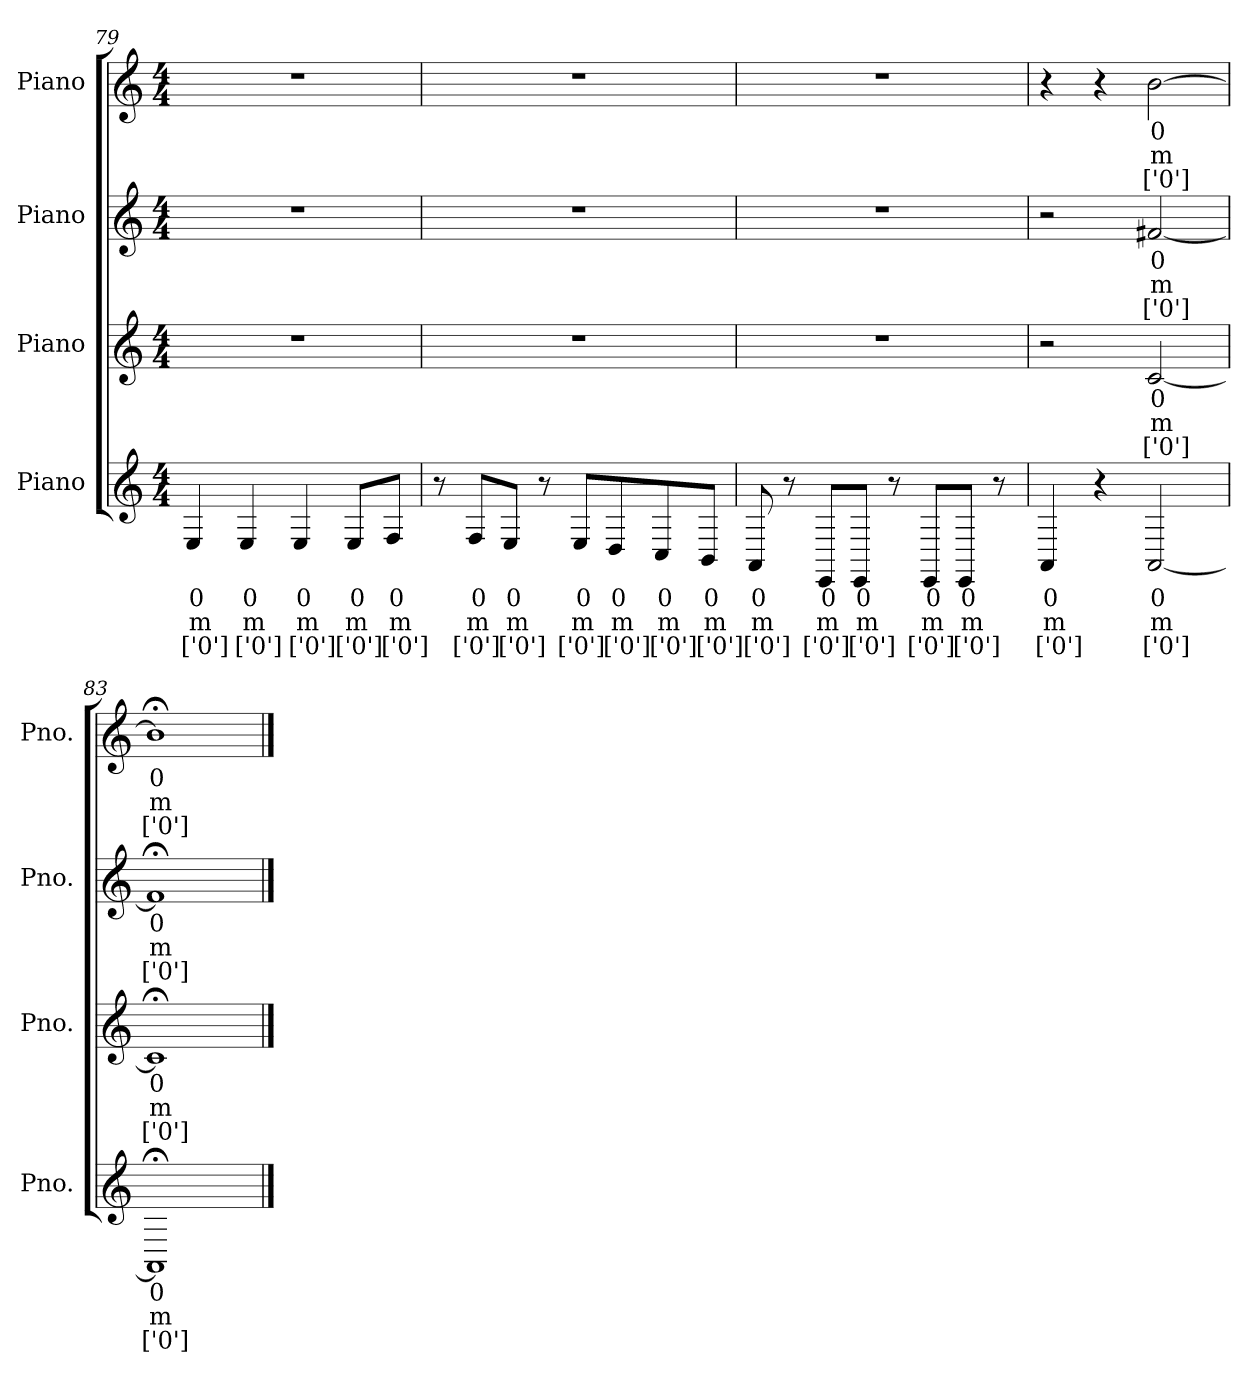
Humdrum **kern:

**kern	**text	**text	**text	**kern	**text	**text	**text	**kern	**text	**text	**text	**kern	**text	**text	**text
*part4	*part4	*part4	*part4	*part3	*part3	*part3	*part3	*part2	*part2	*part2	*part2	*part1	*part1	*part1	*part1
*staff4	*staff4	*staff4	*staff4	*staff3	*staff3	*staff3	*staff3	*staff2	*staff2	*staff2	*staff2	*staff1	*staff1	*staff1	*staff1
*I"Piano	*	*	*	*I"Piano	*	*	*	*I"Piano	*	*	*	*I"Piano	*	*	*
*I'Pno.	*	*	*	*I'Pno.	*	*	*	*I'Pno.	*	*	*	*I'Pno.	*	*	*
*clefG2	*	*	*	*clefG2	*	*	*	*clefG2	*	*	*	*clefG2	*	*	*
*k[]	*	*	*	*k[]	*	*	*	*k[]	*	*	*	*k[]	*	*	*
*M4/4	*	*	*	*M4/4	*	*	*	*M4/4	*	*	*	*M4/4	*	*	*
=79	=79	=79	=79	=79	=79	=79	=79	=79	=79	=79	=79	=79	=79	=79	=79
4Ei/	0	m	['0']	1r	.	.	.	1r	.	.	.	1r	.	.	.
4Ei/	0	m	['0']	.	.	.	.	.	.	.	.	.	.	.	.
4Ei/	0	m	['0']	.	.	.	.	.	.	.	.	.	.	.	.
8Ei/L	0	m	['0']	.	.	.	.	.	.	.	.	.	.	.	.
8Fi/J	0	m	['0']	.	.	.	.	.	.	.	.	.	.	.	.
!!LO:LB:g=z
=80	=80	=80	=80	=80	=80	=80	=80	=80	=80	=80	=80	=80	=80	=80	=80
8r	.	.	.	1r	.	.	.	1r	.	.	.	1r	.	.	.
8Fi/L	0	m	['0']	.	.	.	.	.	.	.	.	.	.	.	.
8Ei/J	0	m	['0']	.	.	.	.	.	.	.	.	.	.	.	.
8r	.	.	.	.	.	.	.	.	.	.	.	.	.	.	.
8Ei/L	0	m	['0']	.	.	.	.	.	.	.	.	.	.	.	.
8Di/	0	m	['0']	.	.	.	.	.	.	.	.	.	.	.	.
8Ci/	0	m	['0']	.	.	.	.	.	.	.	.	.	.	.	.
8BBi/J	0	m	['0']	.	.	.	.	.	.	.	.	.	.	.	.
=81	=81	=81	=81	=81	=81	=81	=81	=81	=81	=81	=81	=81	=81	=81	=81
8AAi/	0	m	['0']	1r	.	.	.	1r	.	.	.	1r	.	.	.
8r	.	.	.	.	.	.	.	.	.	.	.	.	.	.	.
8EEi/L	0	m	['0']	.	.	.	.	.	.	.	.	.	.	.	.
8EEi/J	0	m	['0']	.	.	.	.	.	.	.	.	.	.	.	.
8r	.	.	.	.	.	.	.	.	.	.	.	.	.	.	.
8EEi/L	0	m	['0']	.	.	.	.	.	.	.	.	.	.	.	.
8EEi/J	0	m	['0']	.	.	.	.	.	.	.	.	.	.	.	.
8r	.	.	.	.	.	.	.	.	.	.	.	.	.	.	.
=82	=82	=82	=82	=82	=82	=82	=82	=82	=82	=82	=82	=82	=82	=82	=82
4AAi/	0	m	['0']	2r	.	.	.	2r	.	.	.	4r	.	.	.
4r	.	.	.	.	.	.	.	.	.	.	.	4r	.	.	.
[2AAi/	0	m	['0']	[2cj/	0	m	['0']	[2f#XZ/	0	m	['0']	[2bV\	0	m	['0']
=83	=83	=83	=83	=83	=83	=83	=83	=83	=83	=83	=83	=83	=83	=83	=83
1AA;<i]	0	m	['0']	1c;<j]	0	m	['0']	1f#;<Z]	0	m	['0']	1b;<V]	0	m	['0']
==	==	==	==	==	==	==	==	==	==	==	==	==	==	==	==
*-	*-	*-	*-	*-	*-	*-	*-	*-	*-	*-	*-	*-	*-	*-	*-
